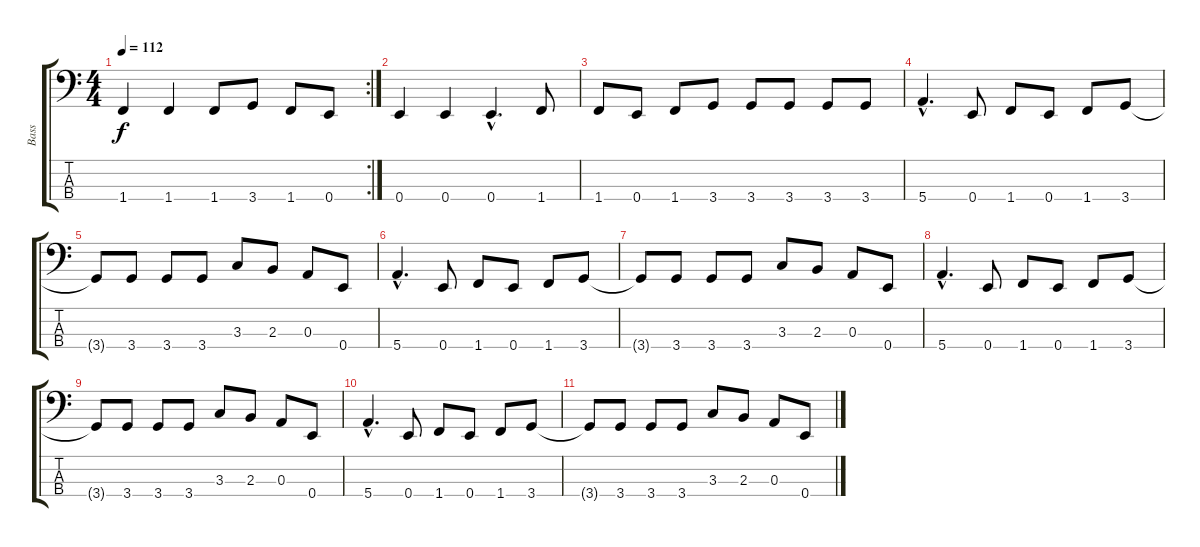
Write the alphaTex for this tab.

\track ("Bass" "Bass") {instrument electricbasspick}
\staff {score tabs}
\tuning (G2 D2 A1 E1) {hide}
\rc 2
\ts (4 4)
\tempo 112
\clef f4
\ks c
1.4.4{dy f} 1.4.4 1.4.8 3.4.8 1.4.8 0.4.8 |
0.4.4 0.4.4 0.4{hac}.4{d} 1.4.8 |
1.4.8 0.4.8 1.4.8 3.4.8 3.4.8 3.4.8 3.4.8 3.4.8 |
5.4{hac}.4{d} 0.4.8 1.4.8 0.4.8 1.4.8 3.4.8 |
3.4{t}.8 3.4.8 3.4.8 3.4.8 3.3.8 2.3.8 0.3.8 0.4.8 |
5.4{hac}.4{d} 0.4.8 1.4.8 0.4.8 1.4.8 3.4.8 |
3.4{t}.8 3.4.8 3.4.8 3.4.8 3.3.8 2.3.8 0.3.8 0.4.8 |
5.4{hac}.4{d} 0.4.8 1.4.8 0.4.8 1.4.8 3.4.8 |
3.4{t}.8 3.4.8 3.4.8 3.4.8 3.3.8 2.3.8 0.3.8 0.4.8 |
5.4{hac}.4{d} 0.4.8 1.4.8 0.4.8 1.4.8 3.4.8 |
3.4{t}.8 3.4.8 3.4.8 3.4.8 3.3.8 2.3.8 0.3.8 0.4.8
